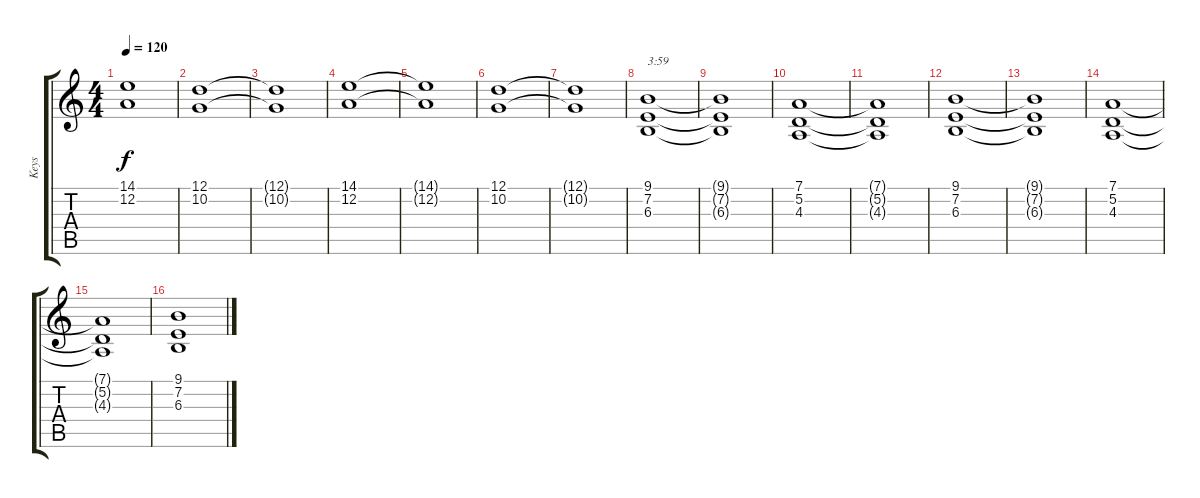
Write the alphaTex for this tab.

\track ("Keys" "Keys") {instrument choiraahs}
\staff {score tabs}
\tuning (D4 A3 F3 C3 G2 D2) {hide}
\ts (4 4)
\tempo 120
\clef g2
\ks c
(14.1{t} 12.2{t}).1{dy f} |
(12.1 10.2).1 |
(12.1{t} 10.2{t}).1 |
(14.1 12.2).1 |
(14.1{t} 12.2{t}).1 |
(12.1 10.2).1 |
(12.1{t} 10.2{t}).1 |
(9.1 7.2 6.3).1{txt "3:59"} |
(9.1{t} 7.2{t} 6.3{t}).1 |
(7.1 5.2 4.3).1 |
(7.1{t} 5.2{t} 4.3{t}).1 |
(9.1 7.2 6.3).1 |
(9.1{t} 7.2{t} 6.3{t}).1 |
(7.1 5.2 4.3).1 |
(7.1{t} 5.2{t} 4.3{t}).1 |
(9.1 7.2 6.3).1
